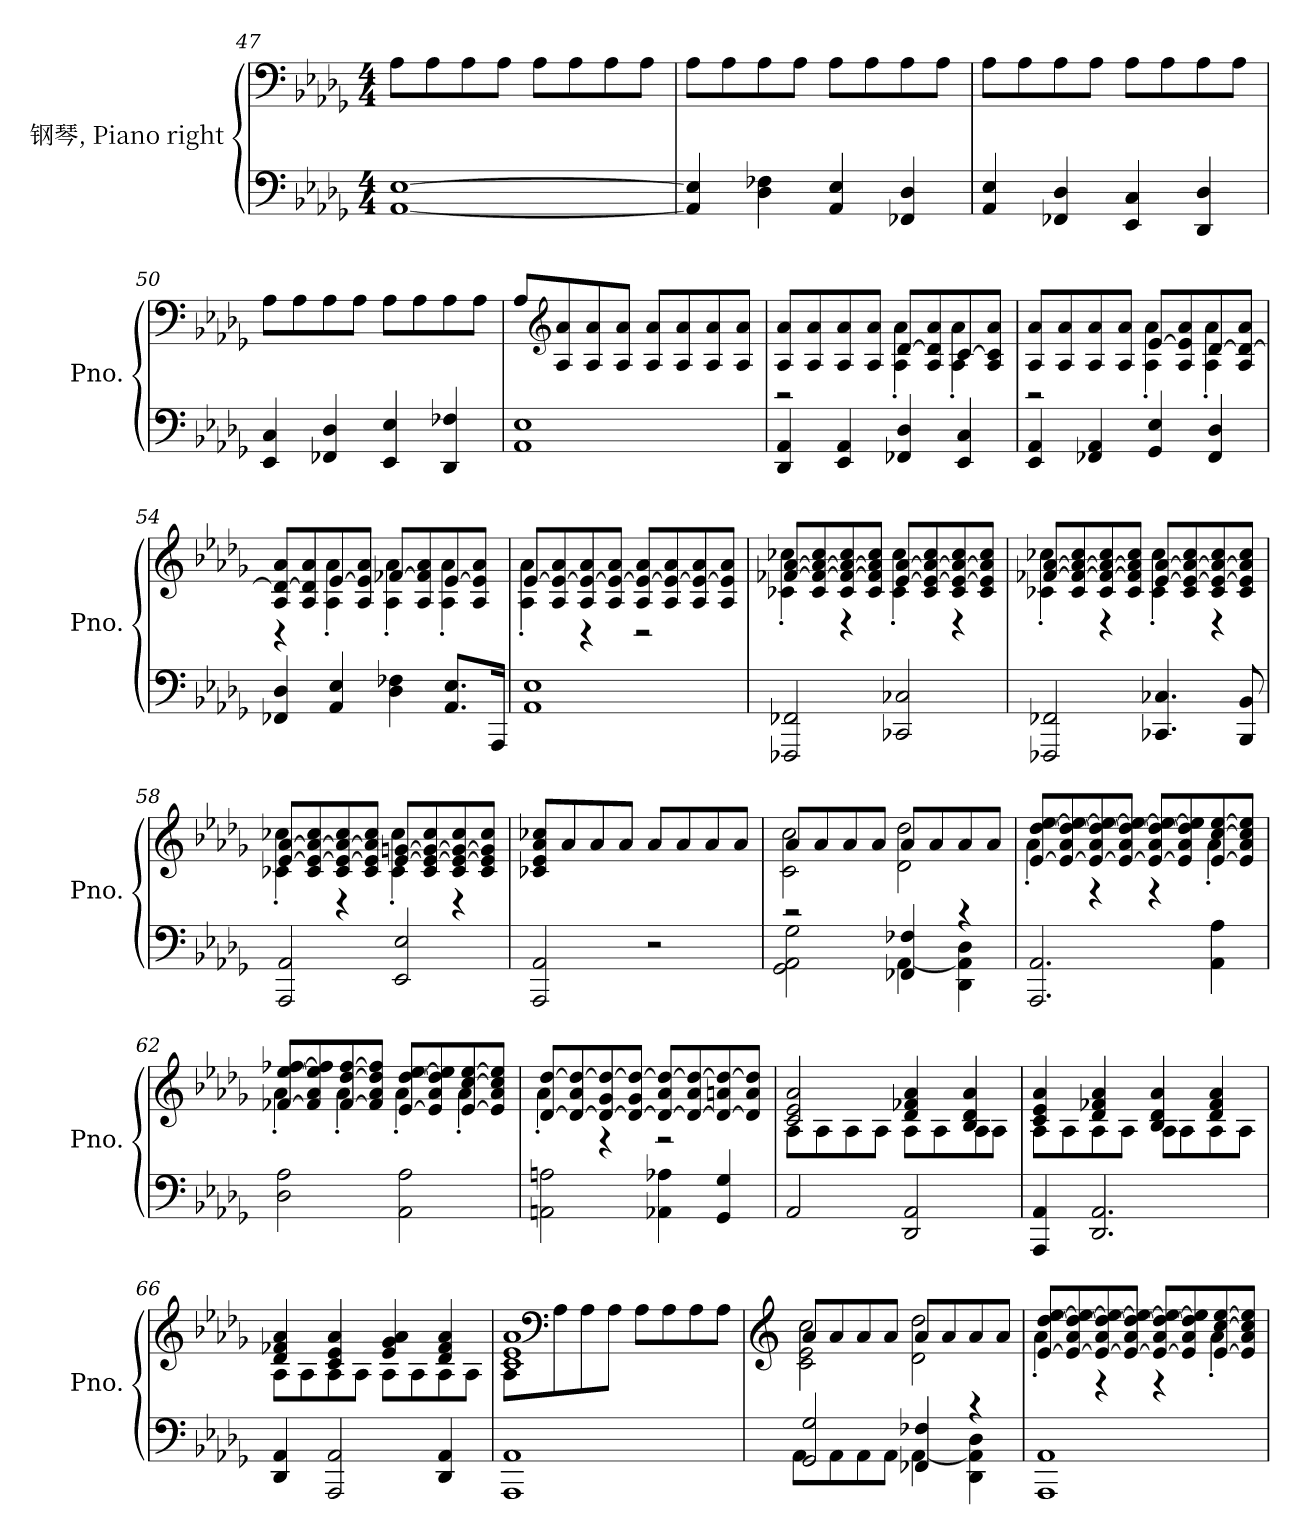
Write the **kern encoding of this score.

**kern	**kern
*part1	*part1
*staff2	*staff1
*I"钢琴, Piano right	*
*I'Pno.	*
*clefF4	*clefF4
*k[b-e-a-d-g-]	*k[b-e-a-d-g-]
*M4/4	*M4/4
=47	=47
[1AA- [1E-	8A-\L
*	*MM82
.	8A-\
*	*MM83
.	8A-\
.	8A-\J
*	*MM84
.	8A-\L
.	8A-\
.	8A-\
.	8A-\J
=48	=48
*	*MM83
4AA-/] 4E-/]	8A-\L
.	8A-\
*	*MM84
4D-\ 4F-X\	8A-\
*	*MM85
.	8A-\J
*	*MM86
4AA-/ 4E-/	8A-\L
*	*MM86
.	8A-\
*	*MM83
4FF-X/ 4D-/	8A-\
.	8A-\J
!!LO:LB:g=z
=49	=49
*	*MM84
4AA-/ 4E-/	8A-\L
.	8A-\
*	*MM82
4FF-X/ 4D-/	8A-\
.	8A-\J
4EE-/ 4C/	8A-\L
*	*MM84
.	8A-\
4DD-/ 4D-/	8A-\
.	8A-\J
=50	=50
*	*MM82
4EE-/ 4C/	8A-\L
*	*MM83
.	8A-\
*	*MM83
4FF-X/ 4D-/	8A-\
.	8A-\J
*	*MM84
4EE-/ 4E-/	8A-\L
.	8A-\
*	*MM82
4DD-/ 4F-X/	8A-\
.	8A-\J
=51	=51
*	*MM86
1AA- 1E-	8A-/L
*	*clefG2
*	*MM84
.	8A-/ 8a-/
*	*MM85
.	8A-/ 8a-/
.	8A-/ 8a-/J
*	*MM87
.	8A-/ 8a-/L
.	8A-/ 8a-/
*	*MM83
.	8A-/ 8a-/
.	8A-/ 8a-/J
=52	=52
*	*MM86
*	*^
4DD-/ 4AA-/	8A-/ 8a-/L	2r
*	*MM85	*
.	8A-/ 8a-/	.
4EE-/ 4AA-/	8A-/ 8a-/	.
*	*MM84	*
.	8A-/ 8a-/J	.
4FF-X/ 4D-/	[8d-/L	4A-\' 4a-\'
*	*MM86	*
.	8A-/ 8d-/] 8a-/	.
*	*MM84	*
4EE-/ 4C/	[8c/	4A-\' 4a-\'
.	8A-/ 8c/] 8a-/J	.
!!LO:LB:g=z	!!
=53	=53	=53
*	*MM88	*
4EE-/ 4AA-/	8A-/ 8a-/L	2r
*	*MM85	*
.	8A-/ 8a-/	.
*	*MM87	*
4FF-X/ 4AA-/	8A-/ 8a-/	.
*	*MM84	*
.	8A-/ 8a-/J	.
*	*MM87	*
4GG-/ 4E-/	[8e-/L	4A-\' 4a-\'
*	*MM85	*
.	8A-/ 8e-/] 8a-/	.
4FF-/ 4D-/	[8d-/	4A-\' 4a-\'
*	*MM82	*
.	8A-/ 8d-/_ 8a-/J	.
=54	=54	=54
*	*MM87	*
4FF-X/ 4D-/	8A-/ 8d-/_ 8a-/L	4r
*	*MM85	*
.	8A-/ 8d-/] 8a-/	.
4AA-/ 4E-/	[8e-/	4A-\' 4a-\'
*	*MM83	*
.	8A-/ 8e-/] 8a-/J	.
*	*MM84	*
4D-\ 4F-X\	[8f-X/L	4A-\' 4a-\'
*	*MM84	*
.	8A-/ 8f-/] 8a-/	.
*	*MM85	*
8.AA-/ 8.E-/L	[8e-/	4A-\' 4a-\'
*	*MM80	*
.	8A-/ 8e-/] 8a-/J	.
16AAA-/Jk	.	.
=55	=55	=55
*	*MM85	*
1AA- 1E-	[8e-/L	4A-\' 4a-\'
.	8A-/ 8e-/_ 8a-/	.
*	*MM86	*
.	8A-/ 8e-/_ 8a-/	4r
*	*MM87	*
.	8A-/ 8e-/_ 8a-/J	.
*	*MM83	*
.	8A-/ 8e-/_ 8a-/L	2r
.	8A-/ 8e-/_ 8a-/	.
.	8A-/ 8e-/_ 8a-/	.
.	8A-/ 8e-/] 8a-/J	.
!!LO:LB:g=z	!!
=56	=56	=56
*	*MM83	*
2FFF-X/ 2FF-X/	[8f-X/ [8a-/L	4c-X\' 4cc-X\'
*	*MM86	*
.	8c-/ 8f-/_ 8a-/_ 8cc-/	.
.	8c-/ 8f-/_ 8a-/_ 8cc-/	4r
*	*MM83	*
.	8c-/ 8f-/] 8a-/] 8cc-/J	.
*	*MM85	*
2CC-X/ 2C-X/	[8e-/ [8a-/L	4c-\' 4cc-\'
*	*MM86	*
.	8c-/ 8e-/_ 8a-/_ 8cc-/	.
.	8c-/ 8e-/_ 8a-/_ 8cc-/	4r
*	*MM81	*
.	8c-/ 8e-/] 8a-/] 8cc-/J	.
=57	=57	=57
*	*MM85	*
2FFF-X/ 2FF-X/	[8f-X/ [8a-/L	4c-X\' 4cc-X\'
*	*MM87	*
.	8c-/ 8f-/_ 8a-/_ 8cc-/	.
.	8c-/ 8f-/_ 8a-/_ 8cc-/	4r
*	*MM82	*
.	8c-/ 8f-/] 8a-/] 8cc-/J	.
*	*MM85	*
4.CC-X/ 4.C-X/	[8e-/ [8a-/L	4c-\' 4cc-\'
.	8c-/ 8e-/_ 8a-/_ 8cc-/	.
*	*MM82	*
.	8c-/ 8e-/_ 8a-/_ 8cc-/	4r
*	*MM74	*
8BBB-/ 8BB-/	8c-/ 8e-/] 8a-/] 8cc-/J	.
!!LO:LB:g=z	!!
=58	=58	=58
*	*MM86	*
2AAA-/ 2AA-/	[8e-/ [8a-/L	4c-X\' 4cc-X\'
*	*MM85	*
.	8c-/ 8e-/_ 8a-/_ 8cc-/	.
.	8c-/ 8e-/_ 8a-/_ 8cc-/	4r
*	*MM86	*
.	8c-/ 8e-/] 8a-/] 8cc-/J	.
2EE-/ 2E-/	[8e-/ [8gn/L	4c-\' 4cc-\'
.	8c-/ 8e-/_ 8g/_ 8cc-/	.
.	8c-/ 8e-/_ 8g/_ 8cc-/	4r
*	*MM82	*
.	8c-/ 8e-/] 8g/] 8cc-/J	.
*	*v	*v
=59	=59
*	*MM85
2AAA-/ 2AA-/	8c-X/ 8e-/ 8a-/ 8cc-X/L
*	*MM84
.	8a-/
*	*MM83
.	8a-/
.	8a-/J
*	*MM84
2r	8a-/L
.	8a-/
.	8a-/
.	8a-/J
=60	=60
*^	*^
2r	2GG-\ 2AA-\ 2G-\	8a-/L	2c\ 2cc\
*	*	*MM85	*
.	.	8a-/	.
.	.	8a-/	.
.	.	8a-/J	.
*	*	*MM84	*
4FF-X/ 4F-X/	[4AA-\	8a-/L	2d-\ 2dd-\
.	.	8a-/	.
*	*	*MM83	*
4r	4DD-\ 4AA-\] 4D-\	8a-/	.
*	*	*MM80	*
.	.	8a-/J	.
*v	*v	*	*
!!LO:PB:g=z	!!
=61	=61	=61
*	*MM83	*
2.AAA-/ 2.AA-/	[8e-/ [8dd-/ [8ee-/L	4a-'\
*	*MM85	*
.	8e-/_ 8a-/ 8dd-/_ 8ee-/_	.
*	*MM87	*
.	8e-/_ 8a-/ 8dd-/_ 8ee-/_	4r
.	8e-/_ 8a-/ 8dd-/_ 8ee-/_J	.
.	8e-/_ 8a-/ 8dd-/_ 8ee-/_L	4r
.	8e-/] 8a-/ 8dd-/] 8ee-/]	.
*	*MM83	*
4AA-\ 4A-\	[8e-/ [8cc/ [8ee-/	4a-'\
.	8e-/] 8a-/ 8cc/] 8ee-/]J	.
=62	=62	=62
2D-\ 2A-\	[8f-X/ [8ee-/ [8ff-X/L	4a-'\
*	*MM87	*
.	8f-/] 8a-/ 8ee-/] 8ff-/]	.
.	[8f-/ [8dd-/ [8ff-/	4a-'\
.	8f-/] 8a-/ 8dd-/] 8ff-/]J	.
*	*MM83	*
2AA-\ 2A-\	[8e-/ [8dd-/ [8ee-/L	4a-'\
.	8e-/] 8a-/ 8dd-/] 8ee-/]	.
.	[8e-/ [8cc/ [8ee-/	4a-'\
*	*MM81	*
.	8e-/] 8a-/ 8cc/] 8ee-/]J	.
=63	=63	=63
*	*MM83	*
2AAn\ 2An\	[8d-/ [8dd-/L	4a-'\
*	*MM85	*
.	8d-/_ 8a-/ 8dd-/_	.
*	*MM87	*
.	8d-/_ 8g-/ 8dd-/_	4r
.	8d-/_ 8g-/ 8dd-/_J	.
*	*MM83	*
4AA-X\ 4A-X\	8d-/_ 8a-/ 8dd-/_L	2r
.	8d-/_ 8a-/ 8dd-/_	.
4GG-/ 4G-/	8d-/_ 8an/ 8dd-/_	.
.	8d-/] 8a/ 8dd-/]J	.
!!LO:LB:g=z	!!
=64	=64	=64
*	*MM95	*
2AA-/	2c/ 2e-/ 2a-/	8A-\L
*	*MM85	*
.	.	8A-\
*	*MM87	*
.	.	8A-\
.	.	8A-\J
*	*MM84	*
2DD-/ 2AA-/	4d-/ 4f-X/ 4a-/	8A-\L
.	.	8A-\
*	*MM83	*
.	4B-/ 4d-/ 4a-/	8A-\
.	.	8A-\J
=65	=65	=65
4AAA-/ 4AA-/	4c/ 4e-/ 4a-/	8A-\L
*	*MM86	*
.	.	8A-\
*	*MM87	*
2.DD-/ 2.AA-/	4d-/ 4f-X/ 4a-/	8A-\
.	.	8A-\J
.	4B-/ 4d-/ 4a-/	8A-\L
.	.	8A-\
*	*MM83	*
.	4d-/ 4f-/ 4a-/	8A-\
.	.	8A-\J
=66	=66	=66
4DD-/ 4AA-/	4d-/ 4f-X/ 4a-/	8A-\L
*	*MM86	*
.	.	8A-\
2AAA-/ 2AA-/	4c/ 4e-/ 4a-/	8A-\
*	*MM85	*
.	.	8A-\J
*	*MM87	*
.	4e-/ 4g-/ 4a-/	8A-\L
.	.	8A-\
4DD-/ 4AA-/	4d-/ 4f-/ 4a-/	8A-\
*	*MM81	*
.	.	8A-\J
!!LO:LB:g=z	!!
=67	=67	=67
*	*MM83	*
1AAA- 1AA-	1c 1e- 1a-	8A-\L
*	*clefF4	*
.	.	8A-\
*	*MM85	*
.	.	8A-\
.	.	8A-\J
*	*MM83	*
.	.	8A-\L
.	.	8A-\
.	.	8A-\
.	.	8A-\J
=68	=68	=68
*	*clefG2	*
*	*MM95	*
*^	*	*
2GG-/ 2G-/	8AA-\L	8a-/L	2c\ 2e-\ 2cc\
*	*	*MM85	*
.	8AA-\	8a-/	.
.	8AA-\	8a-/	.
.	8AA-\J	8a-/J	.
*	*	*MM84	*
4FF-X/ 4F-X/	[4AA-\	8a-/L	2d-\ 2dd-\
.	.	8a-/	.
*	*	*MM83	*
4r	4DD-\ 4AA-\] 4D-\	8a-/	.
*	*	*MM80	*
.	.	8a-/J	.
*v	*v	*	*
=69	=69	=69
*	*MM83	*
1AAA- 1AA-	[8e-/ [8dd-/ [8ee-/L	4a-'\
*	*MM85	*
.	8e-/_ 8a-/ 8dd-/_ 8ee-/_	.
*	*MM87	*
.	8e-/_ 8a-/ 8dd-/_ 8ee-/_	4r
.	8e-/_ 8a-/ 8dd-/_ 8ee-/_J	.
.	8e-/_ 8a-/ 8dd-/_ 8ee-/_L	4r
.	8e-/] 8a-/ 8dd-/] 8ee-/]	.
*	*MM83	*
.	[8e-/ [8cc/ [8ee-/	4a-'\
*	*MM81	*
.	8e-/] 8a-/ 8cc/] 8ee-/]J	.
*	*v	*v
=	=
*-	*-
